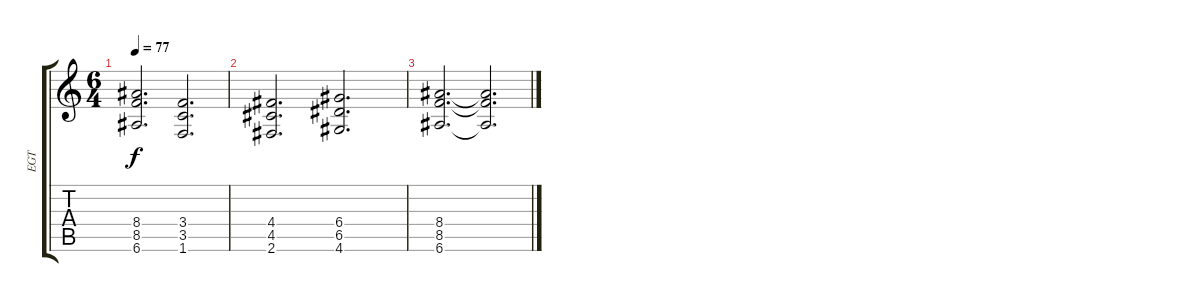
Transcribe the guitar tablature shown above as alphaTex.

\track ("EGT" "EGT") {instrument distortionguitar}
\staff {score tabs}
\tuning (E4 B3 G3 D3 A2 E2) {hide}
\ts (6 4)
\tempo 77
\clef g2
\ks c
(8.4 8.5 6.6).2{d dy f} (3.4 3.5 1.6).2{d} |
(4.4 4.5 2.6).2{d} (6.4 6.5 4.6).2{d} |
(8.4 8.5 6.6).2{d} (8.4{t} 8.5{t} 6.6{t}).2{d}
